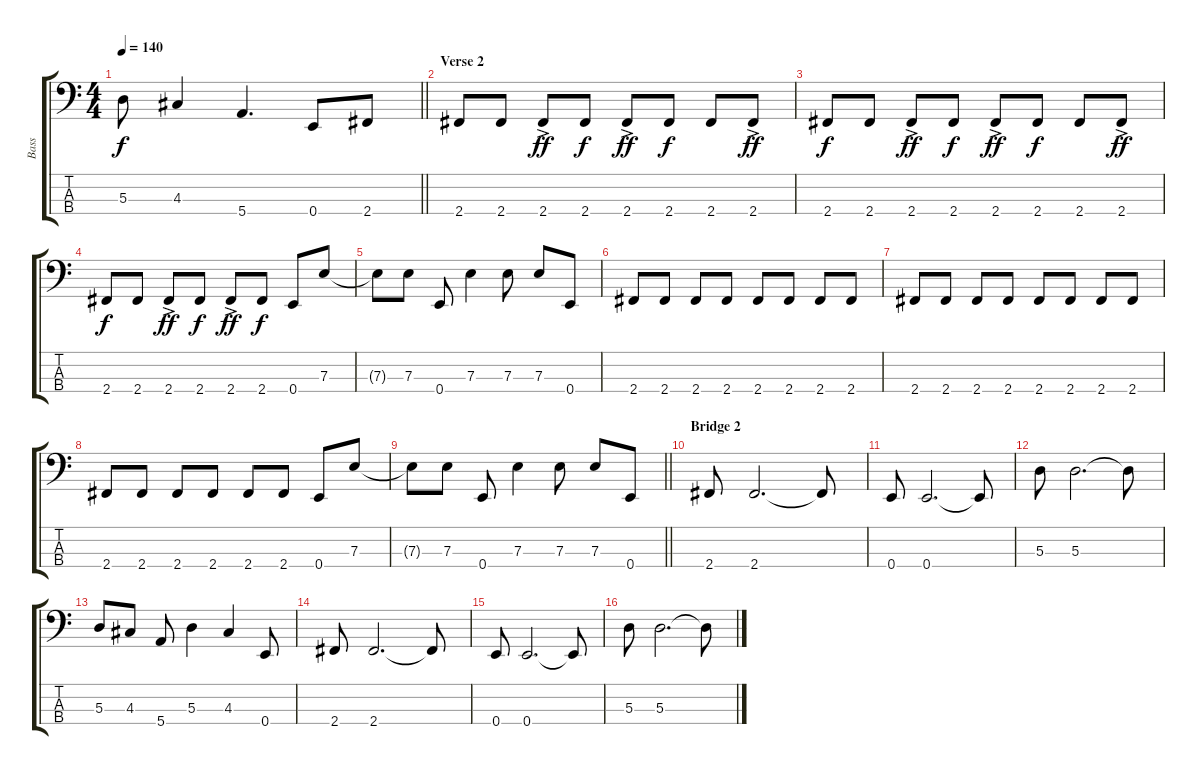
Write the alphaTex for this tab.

\track ("Bass" "Bass") {instrument electricbasspick}
\staff {score tabs}
\tuning (G2 D2 A1 E1) {hide}
\ts (4 4)
\tempo 140
\clef f4
\barLineRight lightlight
\ks c
5.3.8{dy f} 4.3.4 5.4.4{d} 0.4.8 2.4.8 |
\section ("" "Verse 2")
2.4.8 2.4.8 2.4{ac}.8{dy ff} 2.4.8{dy f} 2.4{ac}.8{dy ff} 2.4.8{dy f} 2.4.8 2.4{ac}.8{dy ff} |
2.4.8{dy f} 2.4.8 2.4{ac}.8{dy ff} 2.4.8{dy f} 2.4{ac}.8{dy ff} 2.4.8{dy f} 2.4.8 2.4{ac}.8{dy ff} |
2.4.8{dy f} 2.4.8 2.4{ac}.8{dy ff} 2.4.8{dy f} 2.4{ac}.8{dy ff} 2.4.8{dy f} 0.4.8 7.3.8 |
7.3{t}.8 7.3.8 0.4.8 7.3.4 7.3.8 7.3.8 0.4.8 |
2.4.8 2.4.8 2.4.8 2.4.8 2.4.8 2.4.8 2.4.8 2.4.8 |
2.4.8 2.4.8 2.4.8 2.4.8 2.4.8 2.4.8 2.4.8 2.4.8 |
2.4.8 2.4.8 2.4.8 2.4.8 2.4.8 2.4.8 0.4.8 7.3.8 |
\barLineRight lightlight
7.3{t}.8 7.3.8 0.4.8 7.3.4 7.3.8 7.3.8 0.4.8 |
\section ("" "Bridge 2")
2.4.8 2.4.2{d} 2.4{t}.8 |
0.4.8 0.4.2{d} 0.4{t}.8 |
5.3.8 5.3.2{d} 5.3{t}.8 |
5.3.8 4.3.8 5.4.8 5.3.4 4.3.4 0.4.8 |
2.4.8 2.4.2{d} 2.4{t}.8 |
0.4.8 0.4.2{d} 0.4{t}.8 |
5.3.8 5.3.2{d} 5.3{t}.8
